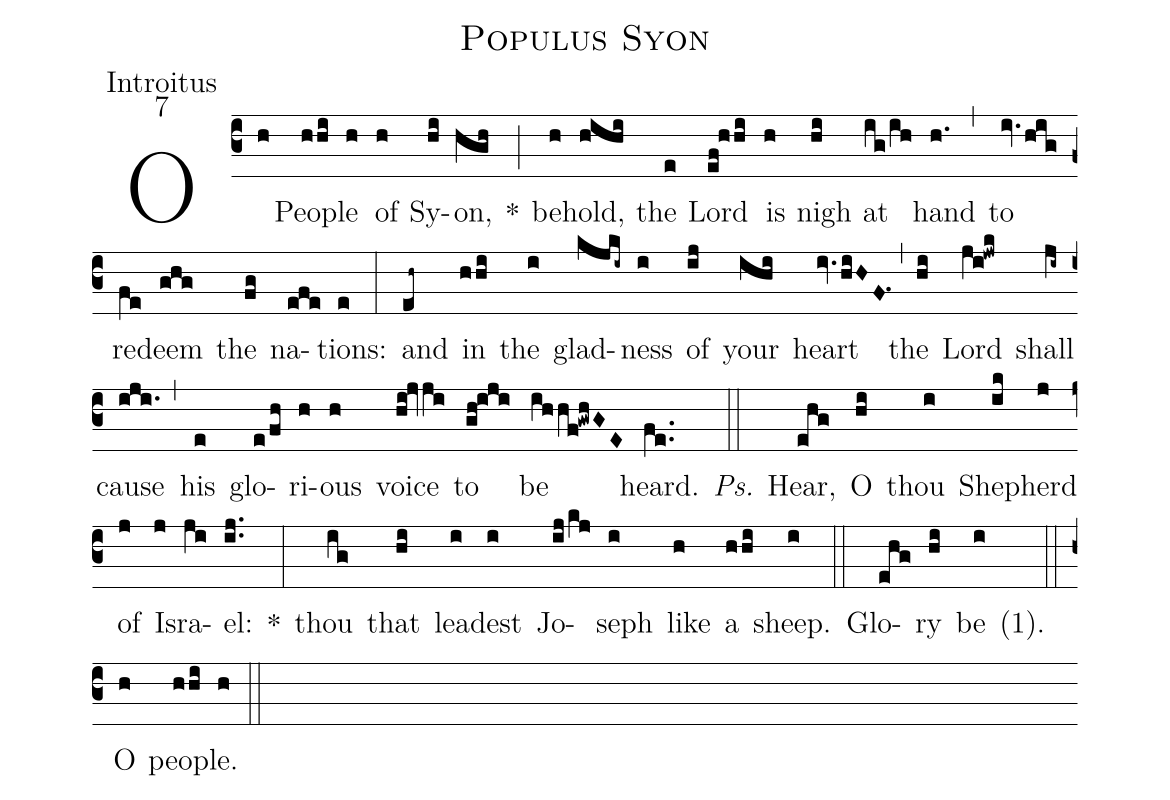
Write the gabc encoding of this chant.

name:Populus Syon;
office-part:Introitus;
mode:7;
%%
(c3) O(h) Peo(hhi)ple(h) of(h) Sy(hi)on,(hgh) *(;) be(h)hold,(hihi) the(e) Lord(ef!hhi) is(h) nigh(hi) at(ig/ih) hand(h.1) (,) to(iv./hig) re(fe)deem(ghg) the(fg) na(efe)tions:(e) (:) and(eh~) in(hhi) the(i) glad(kjki~)ness(i) of(ij) your(ihi) heart(iv./hiHF.1) (,) the(hi) Lord(ji!jwk) shall(ji~) cause(iji.) (,) his(e) glo(e/fh)ri(h)ous(h) voice(hi!jvji) to(gh!iji) be(ihhf!gwhGE) heard.(fe..) <i>Ps.</i>(::) Hear,(ehg) O(hi) thou(i) Shep(ik)herd(j) of(j) Is(j)ra(ji)el:(ij..) *(:) thou(ig) that(hi) lea(i)dest(i) Jo(ij/kj)seph(i) like(h) a(hhi) sheep.(i) (::) Glo(ehg)ry(hi) be(i) <v>(</v>1<v>)</v>.() (::) O(h) peo(hhi)ple.(h) (::)
